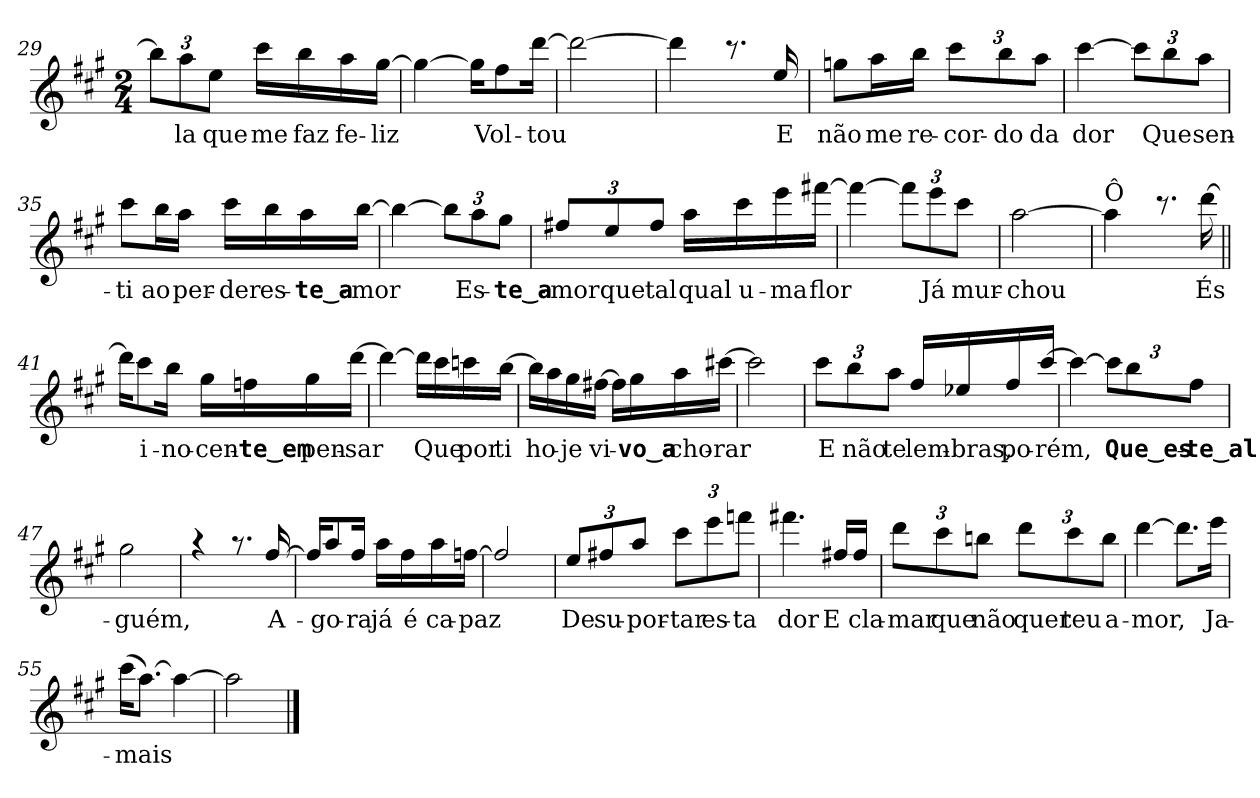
**kern	**text
*part1	*part1
*staff1	*staff1
*clefG2	*
*k[f#c#g#]	*
*A:	*
*M2/4	*
=29	=29
*^	*
12bb\L]	2ryy	.
!	!	!LO:LY:b
12aa\	.	-la
!	!	!LO:LY:b
12ee\J	.	que
!	!	!LO:LY:b
16ccc#\LL	.	me
!	!	!LO:LY:b
16bb\	.	faz
!	!	!LO:LY:b
16aa\	.	fe-
!	!	!LO:LY:b
[<16gg#\JJ	.	-liz
!!LO:LB:g=z	!!
=30	=30	=30
4gg#\_	2ryy	.
16gg#\KL]	.	.
!	!	!LO:LY:b
8ff#\	.	Vol-
!	!	!LO:LY:b
[<16ddd\Jk	.	-tou
=31	=31	=31
2ddd\_	2ryy	.
=32	=32	=32
4ddd\]	2ryy	.
8.r	.	.
!	!	!LO:LY:b
16ee/	.	E
=33	=33	=33
!	!	!LO:LY:b
8ggn\L	2ryy	não
!	!	!LO:LY:b
16aa\L	.	me
!	!	!LO:LY:b
16bb\JJ	.	re-
!	!	!LO:LY:b
12ccc#\L	.	-cor-
!	!	!LO:LY:b
12bb\	.	-do
!	!	!LO:LY:b
12aa\J	.	da
=34	=34	=34
!	!	!LO:LY:b
[<4ccc#\	2ryy	dor
12ccc#\L]	.	.
!	!	!LO:LY:b
12bb\	.	Que
!	!	!LO:LY:b
12aa\J	.	sen-
!!LO:PB:g=z	!!
=35	=35	=35
!	!	!LO:LY:b
8ccc#\L	2ryy	-ti
!	!	!LO:LY:b
16bb\L	.	ao
!	!	!LO:LY:b
16aa\JJ	.	per-
!	!	!LO:LY:b
16ccc#\LL	.	-der
!	!	!LO:LY:b
16bb\	.	es-
!	!	!LO:LY:b
16aa\	.	-te‿a-
!	!	!LO:LY:b
[<16bb\JJ	.	-mor
=36	=36	=36
4bb\_	2ryy	.
12bb\L]	.	.
!	!	!LO:LY:b
12aa\	.	Es-
!	!	!LO:LY:b
12gg#\J	.	-te‿a-
=37	=37	=37
!	!	!LO:LY:b
12ff#X/L	4ryy	-mor
!	!	!LO:LY:b
12ee/	.	que
!	!	!LO:LY:b
12ff#/J	.	tal
!	!	!LO:LY:b
16aa\LL	4ryy	qual
!	!	!LO:LY:b
16ccc#\	.	u-
!	!	!LO:LY:b
16eee\	.	-ma
!	!	!LO:LY:b
[<16fff#X\JJ	.	flor
=38	=38	=38
4fff#\_	4ryy	.
12fff#\L]	4ryy	.
!	!	!LO:LY:b
12eee\	.	Já
!	!	!LO:LY:b
12ccc#\J	.	mur-
!!LO:LB:g=z	!!
=39	=39	=39
!	!	!LO:LY:b
[<2aa\	2ryy	-chou
=40	=40	=40
!LO:TX:a:t=Ô	!	!
4aa\]	2ryy	.
8.r	.	.
!	!	!LO:LY:b
[<16ddd\	.	És
=41||	=41||	=41||
16ddd\KL]	2ryy	.
!	!	!LO:LY:b
8ccc#\	.	i-
!	!	!LO:LY:b
16bb\Jk	.	-no-
!	!	!LO:LY:b
16gg#\LL	.	-cen-
!	!	!LO:LY:b
16ffn\	.	-te‿em
!	!	!LO:LY:b
16gg#\	.	pen-
!	!	!LO:LY:b
[<16ddd\JJ	.	-sar
=42	=42	=42
4ddd\_	2ryy	.
16ddd\LL]	.	.
!	!	!LO:LY:b
16ccc#\	.	Que
!	!	!LO:LY:b
16cccn\	.	por
!	!	!LO:LY:b
[<16bb\JJ	.	ti
!!LO:LB:g=z	!!
=43	=43	=43
16bb\LL]	2ryy	.
!	!	!LO:LY:b
16aa\	.	ho-
!	!	!LO:LY:b
16gg#\	.	-je
!	!	!LO:LY:b
[<16ff#X\JJ	.	vi-
16ff#\LL]	.	.
!	!	!LO:LY:b
16gg#\	.	-vo‿a
!	!	!LO:LY:b
16aa\	.	cho-
!	!	!LO:LY:b
[<16ccc#X\JJ	.	-rar
=44	=44	=44
2ccc#\]	2ryy	.
=45	=45	=45
!	!	!LO:LY:b
12ccc#\L	2ryy	E
!	!	!LO:LY:b
12bb\	.	não
!	!	!LO:LY:b
12aa\J	.	te
!	!	!LO:LY:b
16ff#/LL	.	lem-
!	!	!LO:LY:b
16ee-X/	.	-bras,
!	!	!LO:LY:b
16ff#/	.	po-
!	!	!LO:LY:b
[>16ccc#/JJ	.	-rém,
=46	=46	=46
4ccc#\_	2ryy	.
12ccc#\L]	.	.
!	!	!LO:LY:b
12bb\	.	Que‿es-
!	!	!LO:LY:b
12ff#\J	.	-te‿al-
!!LO:LB:g=z	!!
=47	=47	=47
!	!	!LO:LY:b
2gg#\	2ryy	-guém,
=48	=48	=48
4r	2ryy	.
8.r	.	.
!	!	!LO:LY:b
[>16ff#/	.	A-
=49	=49	=49
16ff#/KL]	2ryy	.
!	!	!LO:LY:b
8aa/	.	-go-
!	!	!LO:LY:b
16ff#/Jk	.	-ra
!	!	!LO:LY:b
16aa\LL	.	já
!	!	!LO:LY:b
16ff#\	.	é
!	!	!LO:LY:b
16aa\	.	ca-
!	!	!LO:LY:b
[<16ffn\JJ	.	-paz
=50	=50	=50
2ffn/]	2ryy	.
=51	=51	=51
!	!	!LO:LY:b
12ee/L	2ryy	De
!	!	!LO:LY:b
12ff#X/	.	su-
!	!	!LO:LY:b
12aa/J	.	-por-
!	!	!LO:LY:b
12ccc#\L	.	-tar
!	!	!LO:LY:b
12eee\	.	es-
!	!	!LO:LY:b
12fffn\J	.	-ta
!!LO:LB:g=z	!!
=52	=52	=52
!	!	!LO:LY:b
4.fff#X\	2ryy	dor
!	!	!LO:LY:b
16ff#X/LL	.	E
!	!	!LO:LY:b
16ff#/JJ	.	cla-
=53	=53	=53
!	!	!LO:LY:b
12ddd\L	2ryy	-mar
!	!	!LO:LY:b
12ccc#\	.	que
!	!	!LO:LY:b
12bbn\J	.	não
!	!	!LO:LY:b
12ddd\L	.	quer
!	!	!LO:LY:b
12ccc#\	.	teu
!	!	!LO:LY:b
12bb\J	.	a-
=54	=54	=54
!	!	!LO:LY:b
[<4ddd\	4ryy	-mor,
8.ddd\L]	4ryy	.
!	!	!LO:LY:b
16eee\Jk	.	Ja-
=55	=55	=55
!	!	!LO:LY:b
(>16ccc#\KL	4ryy	-mais
[<8.aa\J)	.	.
4aa\_	4ryy	.
=56	=56	=56
2aa\]	2ryy	.
*v	*v	*
==	==
*-	*-
